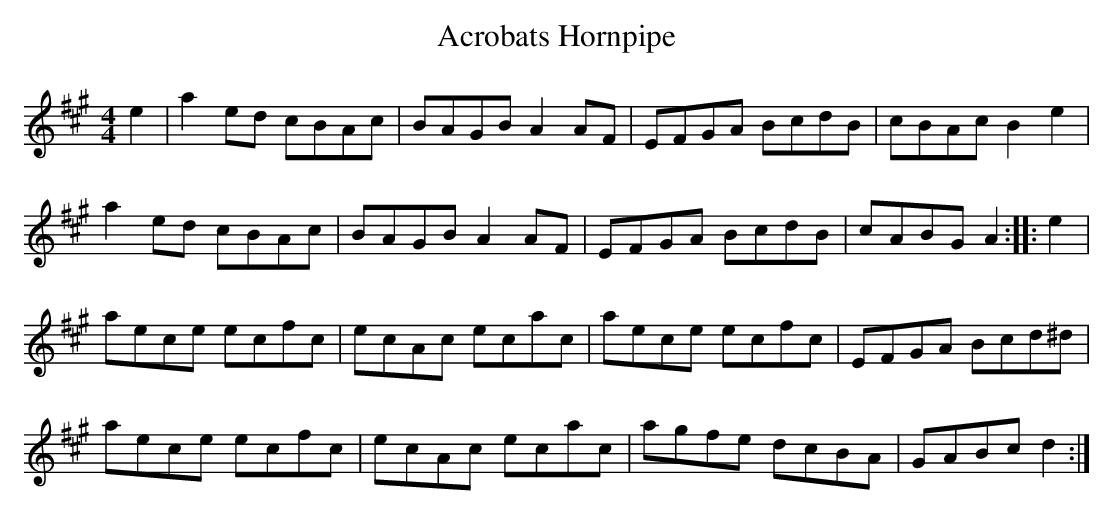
X:1
T:Acrobats Hornpipe
M:4/4
L:1/8
K:A
e2|a2ed cBAc|BAGB A2 AF|EFGA BcdB|cBAc B2e2|
a2ed cBAc|BAGB A2 AF|EFGA BcdB|cABGA2::e2|
aece ecfc|ecAc ecac|aece ecfc|EFGA Bcd^d|
aece ecfc|ecAc ecac|agfe dcBA|GABc d2:|
